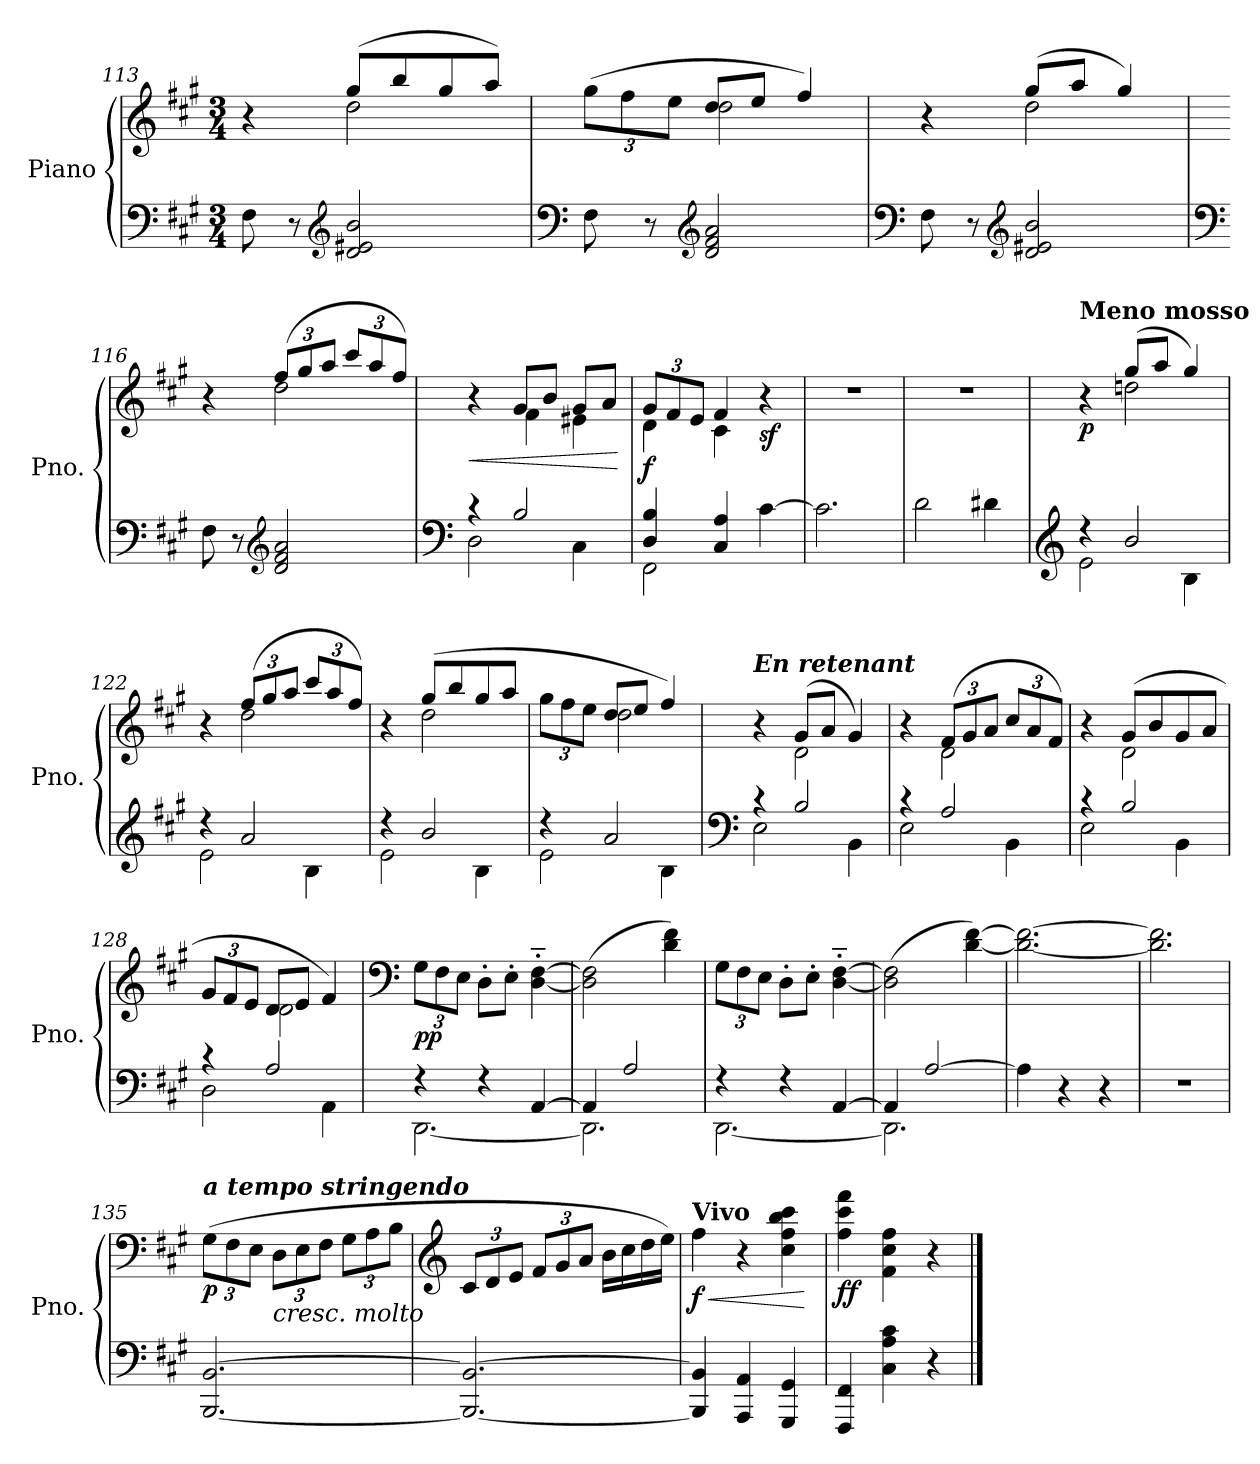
**kern	**kern	**dynam
*part1	*part1	*part1
*staff2	*staff1	*staff1/2
*I"Piano	*	*
*I'Pno.	*	*
*clefF4	*clefG2	*
*k[f#c#g#]	*k[f#c#g#]	*
*M3/4	*M3/4	*
=113	=113	=113
*	*^	*
8F#\	4r	4ryy	.
8r	.	.	.
*clefG2	*	*	*
2d/ 2e#X/ 2b/	(>8gg#/L	2dd\	.
.	8bb/	.	.
.	8gg#/	.	.
.	8aa/J)	.	.
=114	=114	=114	=114
*clefF4	*	*	*
*	*Xbrackettup	*	*
8F#\	(>12gg#\L	4ryy	.
.	12ff#\	.	.
8r	.	.	.
.	12ee\J	.	.
*clefG2	*	*	*
2d/ 2f#/ 2a/	8dd/L	2dd\	.
.	8ee/J	.	.
.	4ff#/)	.	.
=115	=115	=115	=115
*clefF4	*	*	*
8F#\	4r	4ryy	.
8r	.	.	.
*clefG2	*	*	*
2d/ 2e#X/ 2b/	(>8gg#/L	2dd\	.
.	8aa/J	.	.
.	4gg#/)	.	.
!!LO:LB:g=z	!!
=116	=116	=116	=116
*clefF4	*	*	*
8F#\	4r	4ryy	.
8r	.	.	.
*clefG2	*	*	*
2d/ 2f#/ 2a/	(>12ff#/L	2dd\	.
.	12gg#/	.	.
.	12aa/J	.	.
.	12ccc#/L	.	.
.	12aa/	.	.
.	12ff#/J)	.	.
=117	=117	=117	=117
*clefF4	*	*	*
*^	*	*	*
!	!	!	!	!LO:HP:b
4r	2D\	4r	4ryy	<
2B/	.	8g#/L	4f#\	.
.	.	8b/J	.	.
.	4C#\	8g#/L	4e#X\	.
.	.	8a/J	.	.
*v	*v	*	*	*
*	*v	*v	*
.	.	[
=118	=118	=118
*^	*^	*
!	!	!	!	!LO:DY:b
4D/ 4B/	2FF#\	12g#/L	4d\	f
.	.	12f#/	.	.
.	.	12e/J	.	.
4C#/ 4A/	.	4f#/	4c#\	.
!	!	!	!	!LO:DY:b
[4c#\	4ryy	4r	4ryy	sf
=119	=119	=119	=119	=119
!LO:TX:a:i:t=dim.	!	!	!	!
*v	*v	*	*	*
*	*v	*v	*
2.c#\]	2.r	.
=120	=120	=120
2d\	2.r	.
4d#X\	.	.
=121	=121	=121
*clefG2	*	*
*^	*^	*
!	!	!LO:TX:a:B:t=Meno mosso	!	!
!	!	!	!	!LO:DY:b
4r	2e\	4r	4ryy	p
2b/	.	(>8gg#/L	2ddn\	.
.	.	8aa/J	.	.
.	4B\	4gg#/)	.	.
=122	=122	=122	=122	=122
4r	2e\	4r	4ryy	.
2a/	.	(>12ff#/L	2dd\	.
.	.	12gg#/	.	.
.	.	12aa/J	.	.
.	4B\	12ccc#/L	.	.
.	.	12aa/	.	.
.	.	12ff#/J)	.	.
!!LO:LB:g=z	!!
=123	=123	=123	=123	=123
4r	2e\	4r	4ryy	.
2b/	.	(>8gg#/L	2dd\	.
.	.	8bb/	.	.
.	4B\	8gg#/	.	.
.	.	8aa/J	.	.
=124	=124	=124	=124	=124
4r	2e\	12gg#\L	4ryy	.
.	.	12ff#\	.	.
.	.	12ee\J	.	.
2a/	.	8dd/L	2dd\	.
.	.	8ee/J	.	.
.	4B\	4ff#/)	.	.
=125	=125	=125	=125	=125
*clefF4	*	*	*	*
!	!	!LO:TX:a:Bi:t=En retenant	!	!
!	!	!	!	!LO:DY:b
!	!	!	!	!LO:DY:n=1:b
4r	2E\	4r	4ryy	other-dynamics p
2B/	.	(>8g#/L	2d\	.
.	.	8a/J	.	.
.	4BB\	4g#/)	.	.
=126	=126	=126	=126	=126
4r	2E\	4r	4ryy	.
2A/	.	(>12f#/L	2d\	.
.	.	12g#/	.	.
.	.	12a/J	.	.
.	4BB\	12cc#/L	.	.
.	.	12a/	.	.
.	.	12f#/J)	.	.
=127	=127	=127	=127	=127
4r	2E\	4r	4ryy	.
2B/	.	(>8g#/L	2d\	.
.	.	8b/	.	.
.	4BB\	8g#/	.	.
.	.	8a/J	.	.
!!LO:LB:g=z	!!
=128	=128	=128	=128	=128
4r	2D\	12g#/L	4ryy	.
.	.	12f#/	.	.
.	.	12e/J	.	.
2A/	.	8d/L	2d\	.
.	.	8e/J	.	.
.	4AA\	4f#/)	.	.
*	*	*v	*v	*
=129	=129	=129	=129
*	*	*clefF4	*
!	!	!	!LO:DY:b
4r	[2.DD\	12G#\L	pp
.	.	12F#\	.
.	.	12E\J	.
4r	.	8D'\L	.
.	.	8E'\J	.
[4AA/	.	[4D\'~ [4F#\'~	.
=130	=130	=130	=130
4AA/]	2.DD\]	(>2D\] 2F#\]	.
2A/	.	.	.
.	.	4d\ 4f#\)	.
=131	=131	=131	=131
4r	[2.DD\	12G#\L	.
.	.	12F#\	.
.	.	12E\J	.
4r	.	8D'\L	.
.	.	8E'\J	.
[4AA/	.	[4D\'~ [4F#\'~	.
=132	=132	=132	=132
4AA/]	2.DD\]	(>2D\] 2F#\]	.
[2A/	.	.	.
.	.	[4d\ [4f#\)	.
*v	*v	*	*
=133	=133	=133
4A\]	2.d\_ 2.f#\_	.
4r	.	.
4r	.	.
!!LO:LB:g=z
=134	=134	=134
2.r	2.d\] 2.f#\]	.
=135	=135	=135
!	!LO:TX:a:Bi:t=a tempo stringendo	!
!	!	!LO:DY:b
[2.BBB/ [2.BB/	(>12G#\L	p
.	12F#\	.
.	12E\J	.
!	!LO:TX:b:i:t=cresc. molto	!
.	12D\L	.
.	12E\	.
.	12F#\J	.
.	12G#\L	.
.	12A\	.
.	12B\J	.
=136	=136	=136
*	*clefG2	*
2.BBB/_ 2.BB/_	12c#/L	.
.	12d/	.
.	12e/J	.
.	12f#/L	.
.	12g#/	.
.	12a/J	.
.	16b\LL	.
.	16cc#\	.
.	16dd\	.
.	16ee\JJ)	.
=137	=137	=137
!	!LO:TX:a:B:t=Vivo	!
!	!	!LO:HP:b
!	!	!LO:DY:n=1:b
4BBB/] 4BB/]	4ff#\	< f
4AAA/ 4AA/	4r	.
4GGG#/ 4GG#/	4cc#\ 4ff#\ 4bb\ 4ccc#\	.
.	.	[
=138	=138	=138
!	!	!LO:DY:b
4FFF#/ 4FF#/	4ff#\ 4ccc#\ 4fff#\	ff
4C#\ 4A\ 4c#\	4f#\ 4cc#\ 4ff#\	.
4r	4r	.
==	==	==
*-	*-	*-
